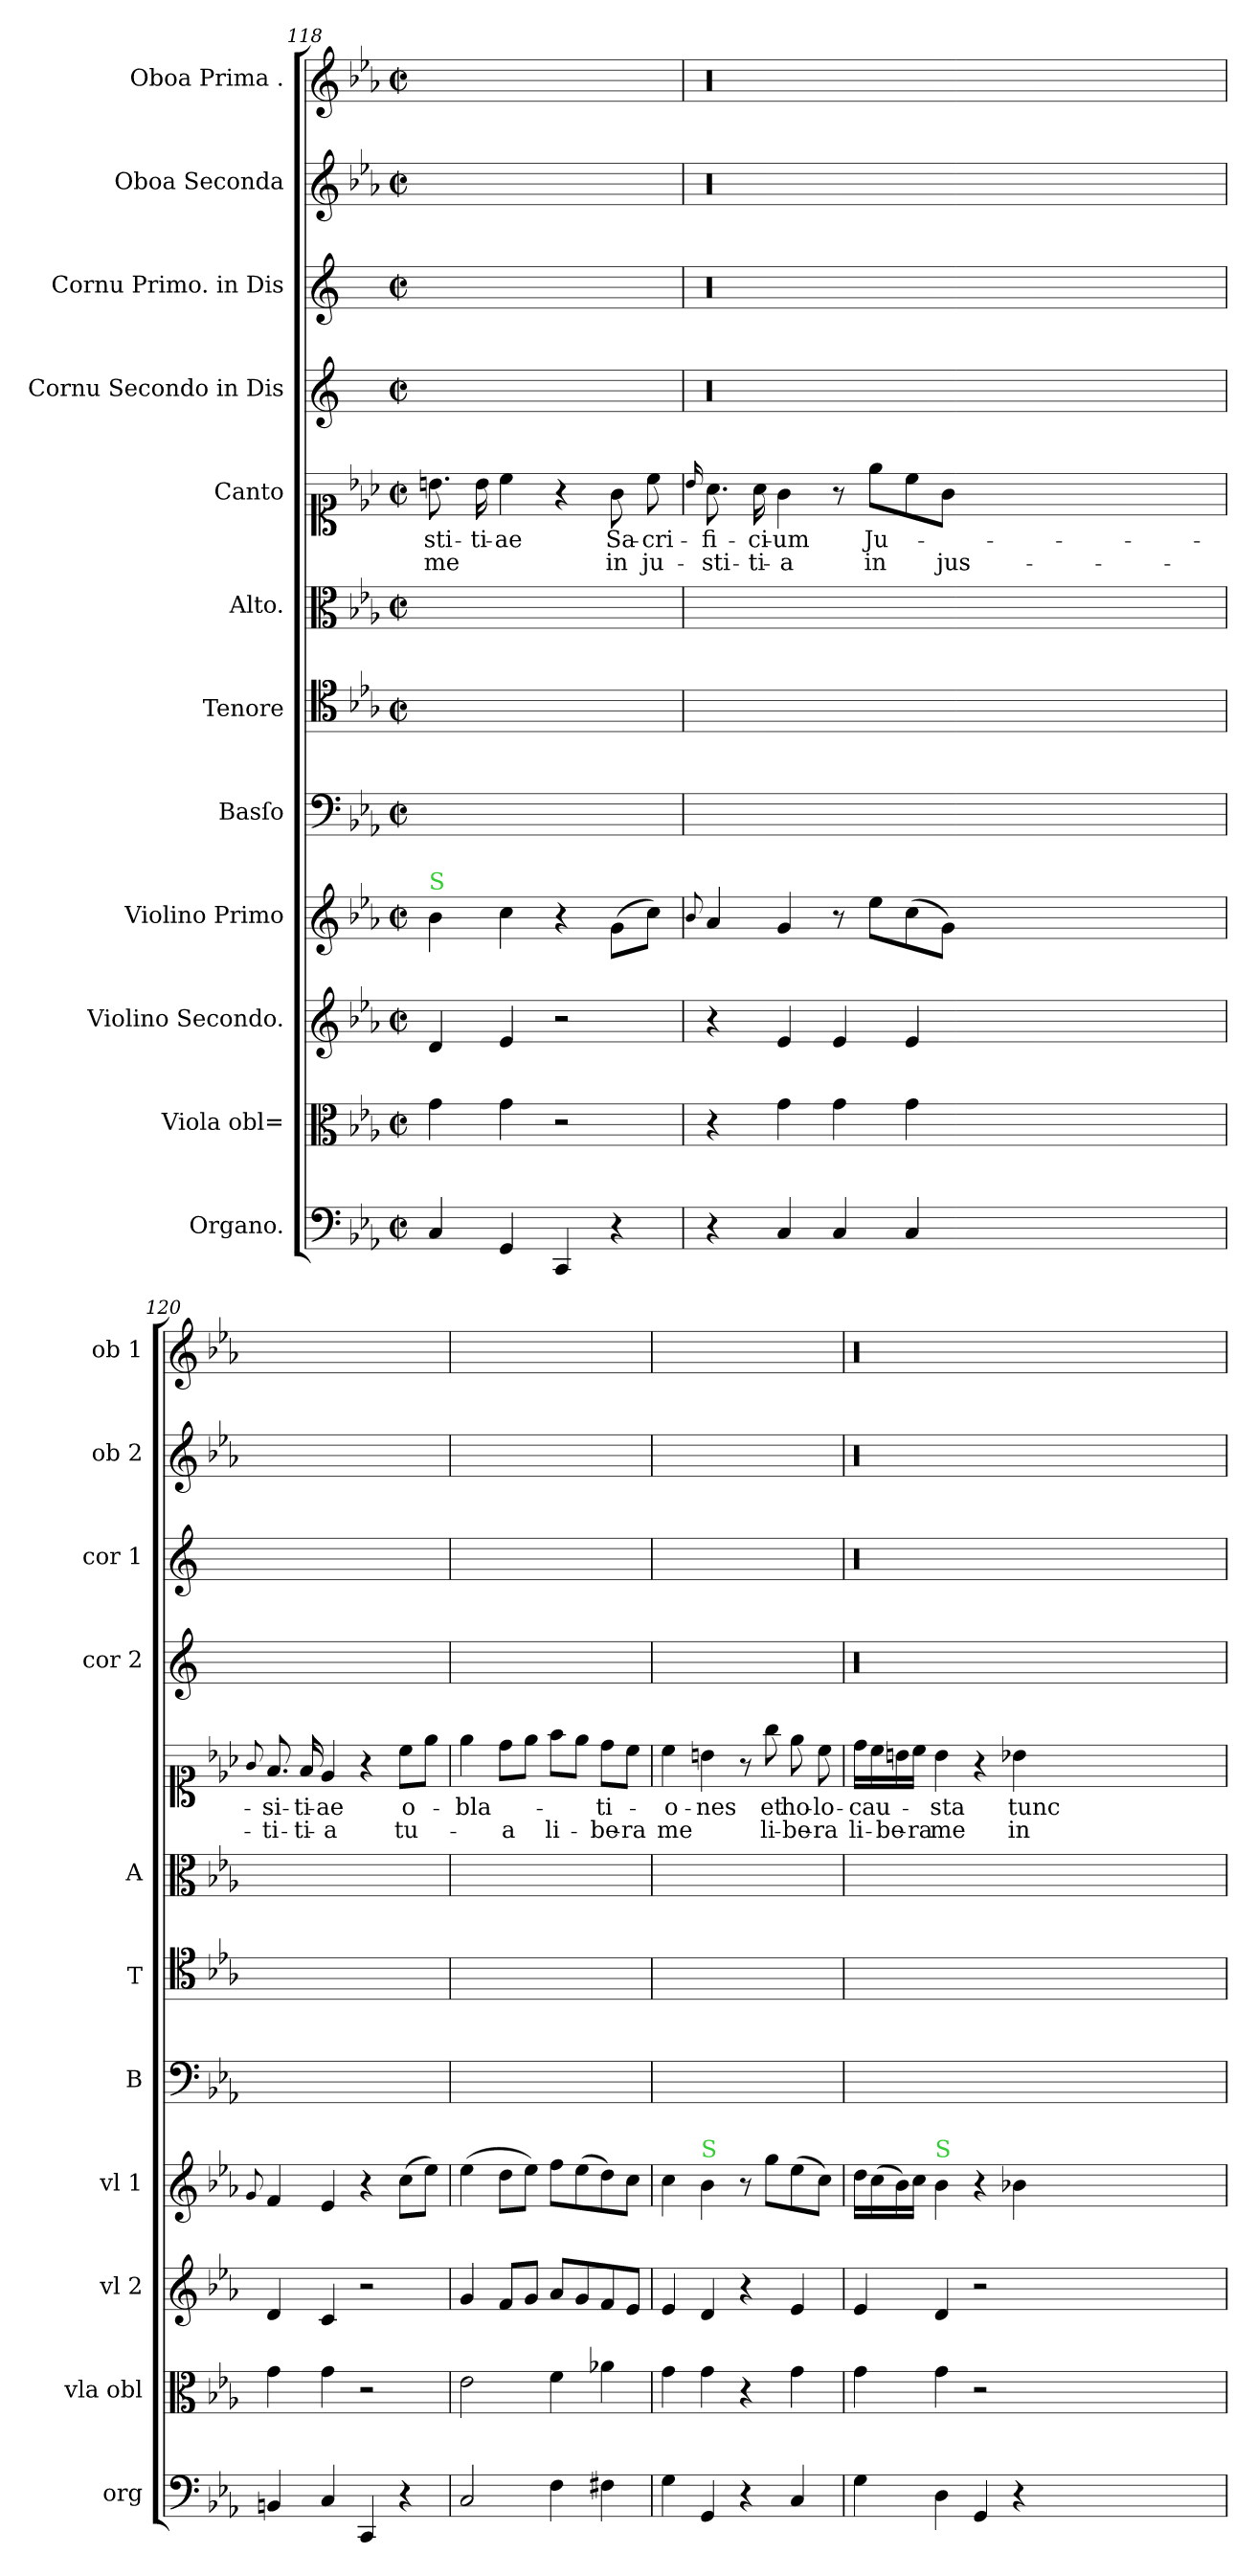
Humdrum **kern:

**kern	**kern	**kern	**kern	**kern	**kern	**kern	**kern	**text	**text	**kern	**kern	**kern	**kern
*part12	*part11	*part10	*part9	*part8	*part7	*part6	*part5	*part5	*part5	*part4	*part3	*part2	*part1
*staff12	*staff11	*staff10	*staff9	*staff8	*staff7	*staff6	*staff5	*staff5	*staff5	*staff4	*staff3	*staff2	*staff1
*I"Organo.	*I"Viola obl=	*I"Violino Secondo.	*I"Violino Primo	*I"Basſo	*I"Tenore	*I"Alto.	*I"Canto	*	*	*I"Cornu Secondo in Dis	*I"Cornu Primo. in Dis	*I"Oboa Seconda	*I"Oboa Prima .
*I'org	*I'vla obl	*I'vl 2	*I'vl 1	*I'B	*I'T	*I'A	*	*	*	*I'cor 2	*I'cor 1	*I'ob 2	*I'ob 1
*clefF4	*clefC3	*clefG2	*clefG2	*clefF4	*clefC4	*clefC3	*clefC1	*	*	*clefG2	*clefG2	*clefG2	*clefG2
*	*	*	*	*	*	*	*	*	*	*ITrd5c9	*ITrd5c9	*	*
*k[b-e-a-]	*k[b-e-a-]	*k[b-e-a-]	*k[b-e-a-]	*k[b-e-a-]	*k[b-e-a-]	*k[b-e-a-]	*k[b-e-a-]	*	*	*k[b-e-a-]	*k[b-e-a-]	*k[b-e-a-]	*k[b-e-a-]
*E-:	*E-:	*E-:	*E-:	*E-:	*E-:	*E-:	*E-:	*	*	*E-:	*E-:	*E-:	*E-:
*M2/2	*M2/2	*M2/2	*M2/2	*M2/2	*M2/2	*M2/2	*M2/2	*	*	*M2/2	*M2/2	*M2/2	*M2/2
*met(c|)	*met(c|)	*met(c|)	*met(c|)	*met(c|)	*met(c|)	*met(c|)	*met(c|)	*	*	*met(c|)	*met(c|)	*met(c|)	*met(c|)
=118	=118	=118	=118	=118	=118	=118	=118	=118	=118	=118	=118	=118	=118
!	!	!	!LO:TX:a:color=limegreen:t=S	!	!	!	!	!	!	!	!	!	!
4C/	4g\	4d/	4b-\	1ryy	1ryy	1ryy	8.bn\	-sti-	me	1ryy	1ryy	1ryy	1ryy
.	.	.	.	.	.	.	16b\	-ti-	.	.	.	.	.
4GG/	4g\	4e-/	4cc\	.	.	.	4cc\	-ae	.	.	.	.	.
4CC/	2r	2r	4r	.	.	.	4r	.	.	.	.	.	.
4r	.	.	(8g\L	.	.	.	8g\	Sa-	in	.	.	.	.
.	.	.	8cc\J)	.	.	.	8cc\	-cri-	ju-	.	.	.	.
=119	=119	=119	=119	=119	=119	=119	=119	=119	=119	=119	=119	=119	=119
.	.	.	8qqb-/	.	.	.	16qqb-/	.	.	.	.	.	.
4r	4r	4r	4a-/	1ryy	1ryy	1ryy	8.a-\	-fi-	-sti-	00r	00r	00r	00r
.	.	.	.	.	.	.	16a-\	-ci-	-ti-	.	.	.	.
4C/	4g\	4e-/	4g/	.	.	.	4g\	-um	-a	.	.	.	.
4C/	4g\	4e-/	8r	.	.	.	8r	.	.	.	.	.	.
.	.	.	8ee-\L	.	.	.	8ee-\L	Ju-	in	.	.	.	.
4C/	4g\	4e-/	(8cc\	.	.	.	8cc\	.	.	.	.	.	.
.	.	.	8g\J)	.	.	.	8g\J	.	jus-	.	.	.	.
0.ryy	0.ryy	0.ryy	0.ryy	0.ryy	0.ryy	0.ryy	0.ryy	.	.	.	.	.	.
=120	=120	=120	=120	=120	=120	=120	=120	=120	=120	=120	=120	=120	=120
.	.	.	8qqg/	.	.	.	8qqg/	.	.	.	.	.	.
4BBn/	4g\	4d/	4f/	1ryy	1ryy	1ryy	8.f/	-si-	-ti-	1ryy	1ryy	1ryy	1ryy
.	.	.	.	.	.	.	16f/	-ti-	-ti-	.	.	.	.
4C/	4g\	4c/	4e-/	.	.	.	4e-/	-ae	-a	.	.	.	.
4CC/	2r	2r	4r	.	.	.	4r	.	.	.	.	.	.
4r	.	.	(8cc\L	.	.	.	8cc\L	o-	tu-	.	.	.	.
.	.	.	8ee-\J)	.	.	.	8ee-\J	.	.	.	.	.	.
=121	=121	=121	=121	=121	=121	=121	=121	=121	=121	=121	=121	=121	=121
2C/	2e-\	4g/	(4ee-\	1ryy	1ryy	1ryy	4ee-\	-bla-	.	1ryy	1ryy	1ryy	1ryy
.	.	8f/L	8dd\L	.	.	.	8dd\L	.	-a	.	.	.	.
.	.	8g/J	8ee-\J)	.	.	.	8ee-\J	.	.	.	.	.	.
4F\	4f\	8a-/L	8ff\L	.	.	.	8ff\L	.	li-	.	.	.	.
.	.	8g/	(8ee-\	.	.	.	8ee-\J	.	.	.	.	.	.
4F#X\	4a-X\	8f/	8dd\)	.	.	.	8dd\L	-ti-	-be-	.	.	.	.
.	.	8e-/J	8cc\J	.	.	.	8cc\J	.	-ra	.	.	.	.
=122	=122	=122	=122	=122	=122	=122	=122	=122	=122	=122	=122	=122	=122
4G\	4g\	4e-/	4cc\	1ryy	1ryy	1ryy	4cc\	-o-	me	1ryy	1ryy	1ryy	1ryy
!	!	!	!LO:TX:a:color=limegreen:t=S	!	!	!	!	!	!	!	!	!	!
4GG/	4g\	4d/	4b-\	.	.	.	4bn\	-nes	.	.	.	.	.
4r	4r	4r	8r	.	.	.	8r	.	.	.	.	.	.
.	.	.	8gg\L	.	.	.	8gg\	et	li-	.	.	.	.
4C/	4g\	4e-/	(8ee-\	.	.	.	8ee-\	ho-	-be-	.	.	.	.
.	.	.	8cc\J)	.	.	.	8cc\	-lo-	-ra	.	.	.	.
=123	=123	=123	=123	=123	=123	=123	=123	=123	=123	=123	=123	=123	=123
4G\	4g\	4e-/	16dd\LL	1ryy	1ryy	1ryy	16dd\LL	-cau-	li-	00r	00r	00r	00r
.	.	.	(16cc\	.	.	.	16cc\	.	.	.	.	.	.
.	.	.	16b-\)	.	.	.	16bn\	.	-be-	.	.	.	.
.	.	.	16cc\JJ	.	.	.	16cc\JJ	.	-ra	.	.	.	.
!	!	!	!LO:TX:a:color=limegreen:t=S	!	!	!	!	!	!	!	!	!	!
4D\	4g\	4d/	4b-\	.	.	.	4b\	-sta	me	.	.	.	.
4GG/	2r	2r	4r	.	.	.	4r	.	.	.	.	.	.
4r	.	.	4b-X\	.	.	.	4b-X\	tunc	in	.	.	.	.
0.ryy	0.ryy	0.ryy	0.ryy	0.ryy	0.ryy	0.ryy	0.ryy	.	.	.	.	.	.
=	=	=	=	=	=	=	=	=	=	=	=	=	=
*-	*-	*-	*-	*-	*-	*-	*-	*-	*-	*-	*-	*-	*-
